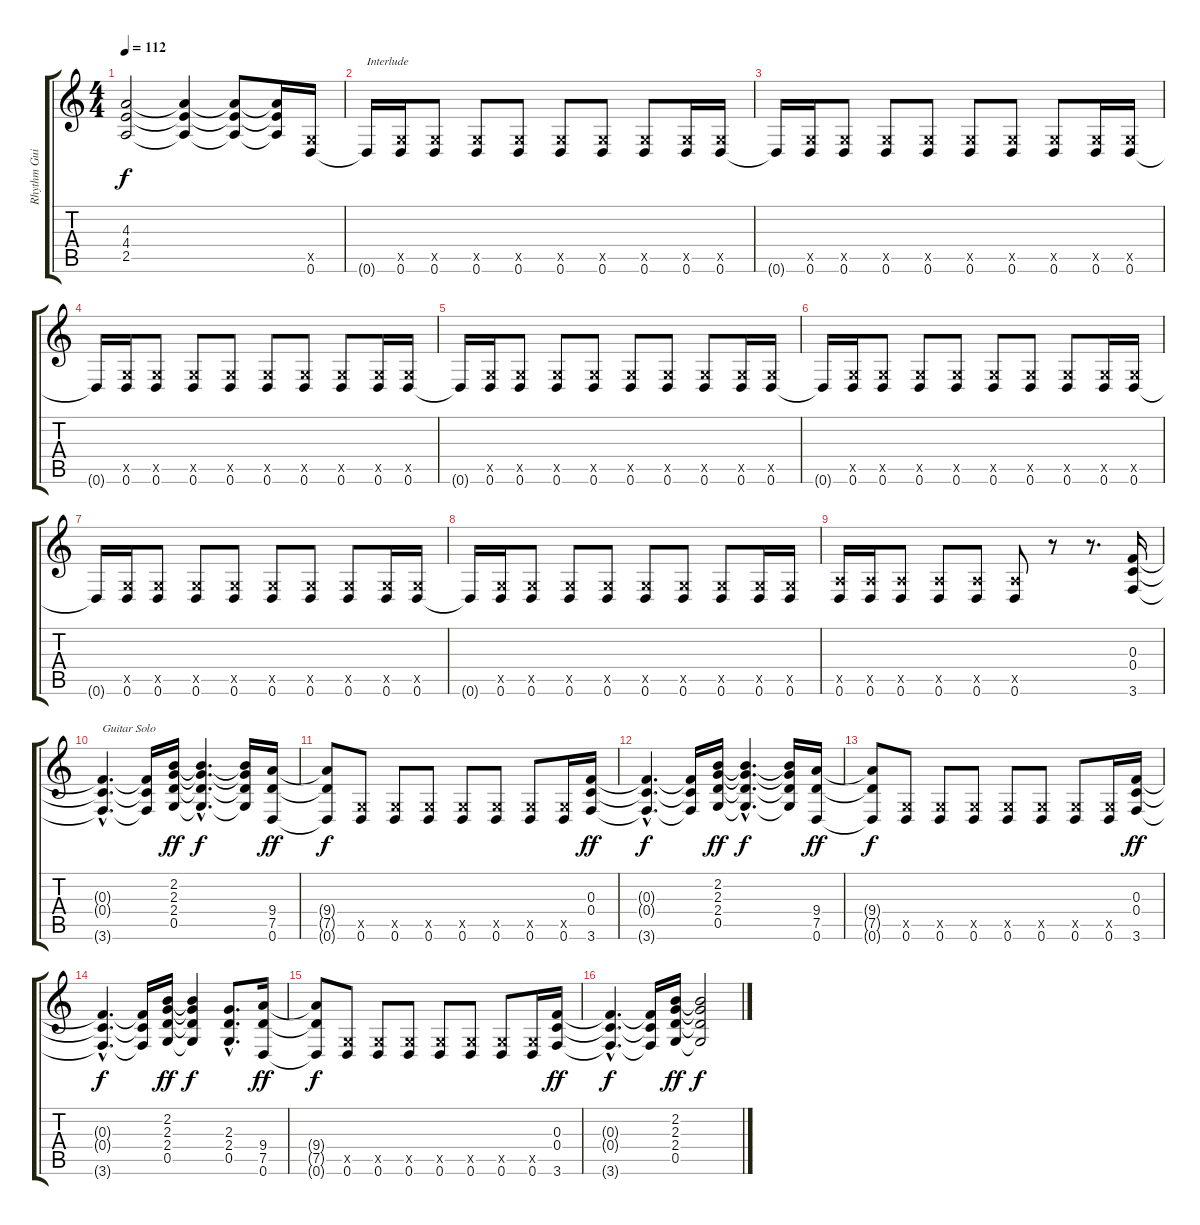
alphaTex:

\track ("Rhythm Guitar 1" "Rhythm Gui") {instrument distortionguitar}
\staff {score tabs}
\tuning (D4 A3 F3 C3 G2 D2) {hide}
\ts (4 4)
\tempo 112
\clef g2
\ks c
(4.3{t} 4.4{t} 2.5{t}).2{dy f} (4.3{t} 4.4{t} 2.5{t}).4 (4.3{t} 4.4{t} 2.5{t}).8 (4.3{t} 4.4{t} 2.5{t}).16 (0.5{x} 0.6).16 |
0.6{t}.16{txt "Interlude"} (0.5{x} 0.6).16 (0.5{x} 0.6).8 (0.5{x} 0.6).8 (0.5{x} 0.6).8 (0.5{x} 0.6).8 (0.5{x} 0.6).8 (0.5{x} 0.6).8 (0.5{x} 0.6).16 (0.5{x} 0.6).16 |
0.6{t}.16 (0.5{x} 0.6).16 (0.5{x} 0.6).8 (0.5{x} 0.6).8 (0.5{x} 0.6).8 (0.5{x} 0.6).8 (0.5{x} 0.6).8 (0.5{x} 0.6).8 (0.5{x} 0.6).16 (0.5{x} 0.6).16 |
0.6{t}.16 (0.5{x} 0.6).16 (0.5{x} 0.6).8 (0.5{x} 0.6).8 (0.5{x} 0.6).8 (0.5{x} 0.6).8 (0.5{x} 0.6).8 (0.5{x} 0.6).8 (0.5{x} 0.6).16 (0.5{x} 0.6).16 |
0.6{t}.16 (0.5{x} 0.6).16 (0.5{x} 0.6).8 (0.5{x} 0.6).8 (0.5{x} 0.6).8 (0.5{x} 0.6).8 (0.5{x} 0.6).8 (0.5{x} 0.6).8 (0.5{x} 0.6).16 (0.5{x} 0.6).16 |
0.6{t}.16 (0.5{x} 0.6).16 (0.5{x} 0.6).8 (0.5{x} 0.6).8 (0.5{x} 0.6).8 (0.5{x} 0.6).8 (0.5{x} 0.6).8 (0.5{x} 0.6).8 (0.5{x} 0.6).16 (0.5{x} 0.6).16 |
0.6{t}.16 (0.5{x} 0.6).16 (0.5{x} 0.6).8 (0.5{x} 0.6).8 (0.5{x} 0.6).8 (0.5{x} 0.6).8 (0.5{x} 0.6).8 (0.5{x} 0.6).8 (0.5{x} 0.6).16 (0.5{x} 0.6).16 |
0.6{t}.16 (0.5{x} 0.6).16 (0.5{x} 0.6).8 (0.5{x} 0.6).8 (0.5{x} 0.6).8 (0.5{x} 0.6).8 (0.5{x} 0.6).8 (0.5{x} 0.6).8 (0.5{x} 0.6).16 (0.5{x} 0.6).16 |
(2.5{x} 0.6).16 (2.5{x} 0.6).16 (2.5{x} 0.6).8 (2.5{x} 0.6).8 (2.5{x} 0.6).8 (2.5{x} 0.6).8 r.8 r.8{d} (0.3 0.4 3.6).16 |
(0.3{hac t} 0.4{hac t} 3.6{hac t}).4{d txt "Guitar Solo"} (0.3{t} 0.4{t} 3.6{t}).16 (2.2 2.3 2.4 0.5).16{dy ff} (2.2{hac t} 2.3{hac t} 2.4{hac t} 0.5{hac t}).4{d dy f} (2.2{t} 2.3{t} 2.4{t} 0.5{t}).16 (9.4 7.5 0.6).16{dy ff} |
(9.4{t} 7.5{t} 0.6{t}).8{dy f} (0.5{x} 0.6).8 (0.5{x} 0.6).8 (0.5{x} 0.6).8 (0.5{x} 0.6).8 (0.5{x} 0.6).8 (0.5{x} 0.6).8 (0.5{x} 0.6).16 (0.3 0.4 3.6).16{dy ff} |
(0.3{hac t} 0.4{hac t} 3.6{hac t}).4{d dy f} (0.3{t} 0.4{t} 3.6{t}).16 (2.2 2.3 2.4 0.5).16{dy ff} (2.2{hac t} 2.3{hac t} 2.4{hac t} 0.5{hac t}).4{d dy f} (2.2{t} 2.3{t} 2.4{t} 0.5{t}).16 (9.4 7.5 0.6).16{dy ff} |
(9.4{t} 7.5{t} 0.6{t}).8{dy f} (0.5{x} 0.6).8 (0.5{x} 0.6).8 (0.5{x} 0.6).8 (0.5{x} 0.6).8 (0.5{x} 0.6).8 (0.5{x} 0.6).8 (0.5{x} 0.6).16 (0.3 0.4 3.6).16{dy ff} |
(0.3{hac t} 0.4{hac t} 3.6{hac t}).4{d dy f} (0.3{t} 0.4{t} 3.6{t}).16 (2.2 2.3 2.4 0.5).16{dy ff} (2.2{t} 2.3{t} 2.4{t} 0.5{t}).4{dy f} (2.3{hac} 2.4{hac} 0.5{hac}).8{d} (9.4 7.5 0.6).16{dy ff} |
(9.4{t} 7.5{t} 0.6{t}).8{dy f} (0.5{x} 0.6).8 (0.5{x} 0.6).8 (0.5{x} 0.6).8 (0.5{x} 0.6).8 (0.5{x} 0.6).8 (0.5{x} 0.6).8 (0.5{x} 0.6).16 (0.3 0.4 3.6).16{dy ff} |
(0.3{hac t} 0.4{hac t} 3.6{hac t}).4{d dy f} (0.3{t} 0.4{t} 3.6{t}).16 (2.2 2.3 2.4 0.5).16{dy ff} (2.2{t} 2.3{t} 2.4{t} 0.5{t}).2{dy f}
